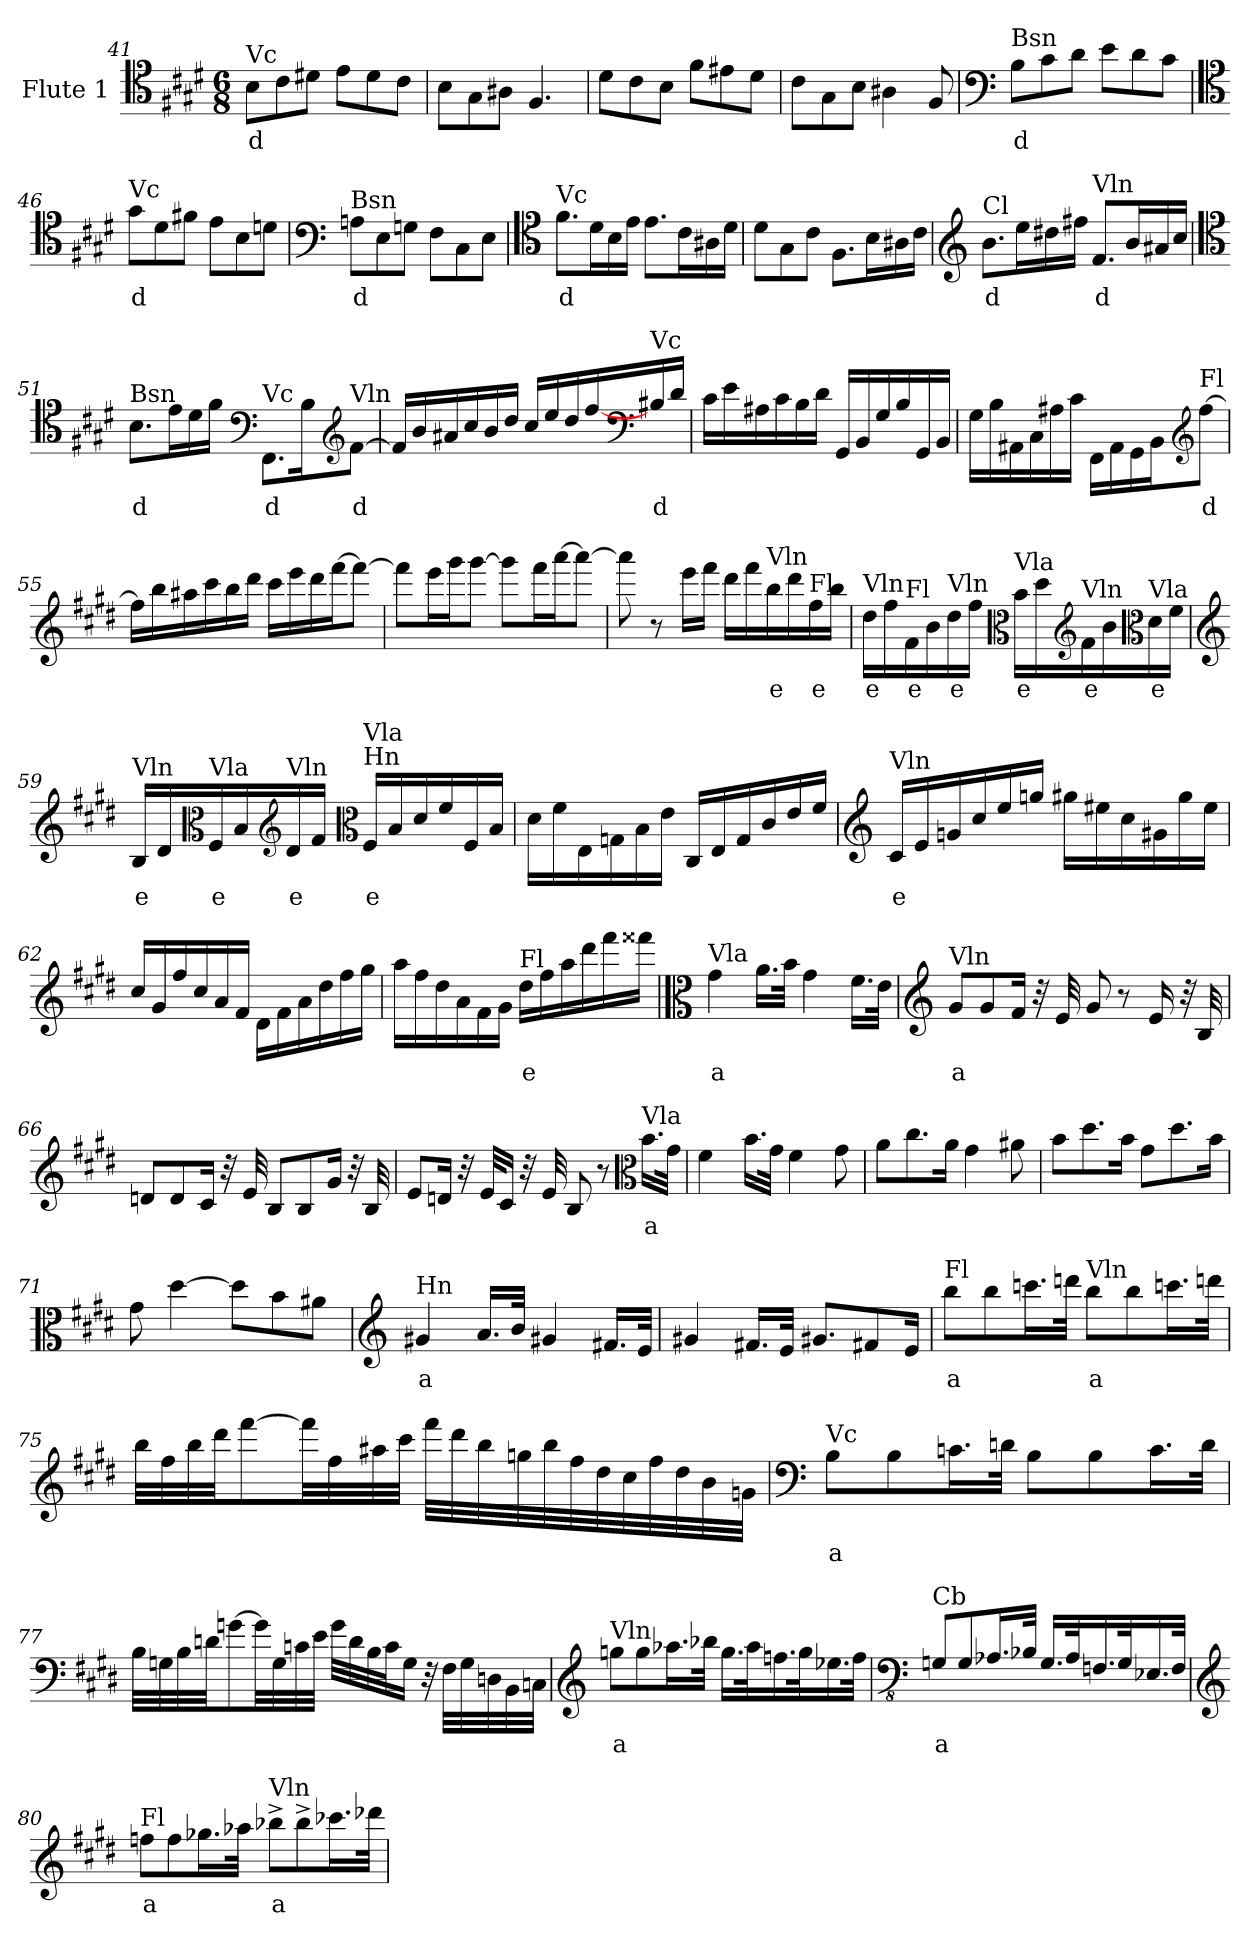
**kern	**text
*part1	*part1
*staff1	*staff1
*I"Flute 1	*
*I'Fl 1	*
*clefC4	*
*k[f#c#g#d#]	*
*M6/8	*
=41	=41
!LO:TX:a:t=Vc	!
!	!LO:LY:color=#FF0000
8B\L	d
8c#\	.
8d#X\J	.
8e\L	.
8d#\	.
8c#\J	.
=42	=42
8B\L	.
8G#\	.
8A#X\J	.
4.F#	.
=43	=43
8d#\L	.
8c#\	.
8B\J	.
8f#\L	.
8e#X\	.
8d#\J	.
=44	=44
8c#\L	.
8G#\	.
8B\J	.
4A#X	.
8F#	.
=45	=45
*clefF4	*
!LO:TX:a:t=Bsn	!
!	!LO:LY:color=#FF0000
8B\L	d
8c#\	.
8d#\J	.
8e\L	.
8d#\	.
8c#\J	.
=46	=46
*clefC4	*
!LO:TX:a:t=Vc	!
!	!LO:LY:color=#FF0000
8g#\L	d
8d#\	.
8f#X\J	.
8e\L	.
8B\	.
8dn\J	.
=47	=47
*clefF4	*
!LO:TX:a:t=Bsn	!
!	!LO:LY:color=#FF0000
8An\L	d
8E\	.
8Gn\J	.
8F#\L	.
8C#\	.
8E\J	.
=48	=48
*clefC4	*
!LO:TX:a:t=Vc	!
!	!LO:LY:color=#FF0000
8.f#\L	d
16d#\L	.
16B\	.
16e\JJ	.
8.e\L	.
16c#\L	.
16A#X\	.
16d#\JJ	.
=49	=49
8d#\L	.
8G#\	.
8c#\J	.
8.F#\L	.
16B\L	.
16A#X\	.
16c#\JJ	.
=50	=50
*clefG2	*
!LO:TX:a:t=Cl	!
!	!LO:LY:color=#FF0000
8.b\L	d
16ee\L	.
16dd#X\	.
16ff#X\JJ	.
!LO:TX:a:t=Vln	!
!	!LO:LY:color=#FF0000
8.f#/L	d
16b/L	.
16a#X/	.
16cc#/JJ	.
=51	=51
*clefC4	*
!LO:TX:a:t=Bsn	!
!	!LO:LY:color=#FF0000
8.B\L	d
16e\L	.
16d#\	.
16f#\JJ	.
*clefF4	*
!LO:TX:a:t=Vc	!
!	!LO:LY:color=#FF0000
8.FF#\L	d
16B\K	.
*clefG2	*
!LO:TX:a:t=Vln	!
!	!LO:LY:color=#FF0000
[8f#\J	d
=52	=52
16f#/LL]	.
16b/	.
16a#X/	.
16cc#/	.
16b/	.
16dd#/JJ	.
16cc#/LL	.
16ee/	.
16dd#/	.
[16ff#/	.
*clefF4	*
!LO:TX:a:t=Vc	!
!	!LO:LY:color=#FF0000
16B#X/	d
16d#/JJ	.
=53	=53
16c#\LL	.
16e\	.
16A#X\	.
16c#\	.
16B\	.
16d#\JJ	.
16GG#/LL	.
16BB/	.
16G#/	.
16B/	.
16GG#/	.
16BB/JJ	.
=54	=54
16G#\LL	.
16B\	.
16AA#X\	.
16C#\	.
16A#X\	.
16c#\JJ	.
16FF#\LL	.
16AA#\	.
16GG#\	.
16BB\J	.
*clefG2	*
!LO:TX:a:t=Fl	!
!	!LO:LY:color=#FF0000
[8ff#\J	d
=55	=55
16ff#\LL]	.
16bb\	.
16aa#X\	.
16ccc#\	.
16bb\	.
16ddd#\JJ	.
16ccc#\LL	.
16eee\	.
16ddd#\	.
[16fff#\J	.
8fff#\J_	.
=56	=56
8fff#\L]	.
16eee\L	.
16ggg#\J	.
[8ggg#\J	.
8ggg#\L]	.
16fff#\L	.
[16aaa\J	.
8aaa\J_	.
=57	=57
8aaa]	.
8r	.
16eee\LL	.
16fff#\JJ	.
16ddd#\LL	.
16fff#\	.
!LO:TX:a:t=Vln	!
!	!LO:LY:color=#FF0000
16bb\	e
16ddd#\	.
!LO:TX:a:t=Fl	!
!	!LO:LY:color=#FF0000
16ff#\	e
16bb\JJ	.
=58	=58
!LO:TX:a:t=Vln	!
!	!LO:LY:color=#FF0000
16dd#\LL	e
16ff#\	.
!LO:TX:a:t=Fl	!
!	!LO:LY:color=#FF0000
16f#\	e
16b\	.
!LO:TX:a:t=Vln	!
!	!LO:LY:color=#FF0000
16dd#\	e
16ff#\JJ	.
*clefC3	*
!LO:TX:a:t=Vla	!
!	!LO:LY:color=#FF0000
16b\LL	e
16dd#\	.
*clefG2	*
!LO:TX:a:t=Vln	!
!	!LO:LY:color=#FF0000
16f#\	e
16b\	.
*clefC3	*
!LO:TX:a:t=Vla	!
!	!LO:LY:color=#FF0000
16d#\	e
16f#\JJ	.
=59	=59
*clefG2	*
!LO:TX:a:t=Vln	!
!	!LO:LY:color=#FF0000
16B/LL	e
16d#/	.
*clefC3	*
!LO:TX:a:t=Vla	!
!	!LO:LY:color=#FF0000
16F#/	e
16B/	.
*clefG2	*
!LO:TX:a:t=Vln	!
!	!LO:LY:color=#FF0000
16d#/	e
16f#/JJ	.
*clefC3	*
!LO:TX:a:t=Hn	!
!LO:TX:a:t=Vla	!
!	!LO:LY:color=#FF0000
16F#/LL	e
16B/	.
16d#/	.
16f#/	.
16F#/	.
16B/JJ	.
=60	=60
16d#\LL	.
16f#\	.
16E\	.
16Gn\	.
16B\	.
16e\JJ	.
16C#/LL	.
16E/	.
16G/	.
16c#/	.
16e/	.
16f#/JJ	.
=61	=61
*clefG2	*
!LO:TX:a:t=Vln	!
!	!LO:LY:color=#FF0000
16c#/LL	e
16e/	.
16gn/	.
16cc#/	.
16ee/	.
16ggn/JJ	.
16gg#X\LL	.
16ee#X\	.
16cc#\	.
16g#X\	.
16gg#\	.
16ee#\JJ	.
=62	=62
16cc#/LL	.
16g#/	.
16ff#/	.
16cc#/	.
16a/	.
16f#/JJ	.
16d#\LL	.
16f#\	.
16a\	.
16dd#\	.
16ff#\	.
16gg#\JJ	.
=63	=63
16aa\LL	.
16ff#\	.
16dd#\	.
16a\	.
16f#\	.
16g#\JJ	.
!LO:TX:a:t=Fl	!
!	!LO:LY:color=#FF0000
16dd#\LL	e
16ff#\	.
16aa\	.
16ddd#\	.
16fff#\	.
16fff##X\JJ	.
=64	=64
*clefC3	*
!LO:TX:a:t=Vla	!
!	!LO:LY:color=#FF0000
4g#	a
16.a\LL	.
32b\JJk	.
4g#	.
16.f#\LL	.
32e\JJk	.
=65	=65
*clefG2	*
!LO:TX:a:t=Vln	!
!	!LO:LY:color=#FF0000
8g#/L	a
8g#/	.
16f#/Jk	.
32r	.
32e	.
8g#/	.
8r	.
16e	.
32r	.
32B	.
=66	=66
8dn/L	.
8d/	.
16c#/Jk	.
32r	.
32e	.
8B/L	.
8B/	.
16g#/Jk	.
32r	.
32B	.
=67	=67
8e/L	.
16dn/Jk	.
32r	.
32e/KLL	.
16c#/JJ	.
32r	.
32e	.
8B	.
8r	.
*clefC3	*
!LO:TX:a:t=Vla	!
!	!LO:LY:color=#FF0000
16.b\LL	a
32g#\JJk	.
=68	=68
4f#	.
16.b\LL	.
32g#\JJk	.
4f#	.
8g#	.
=69	=69
8a\L	.
8.cc#\	.
16a\Jk	.
4g#	.
8a#X	.
=70	=70
8b\L	.
8.dd#\	.
16b\Jk	.
8g#\L	.
8.dd#\	.
16b\Jk	.
=71	=71
8g#	.
[4dd#	.
8dd#\L]	.
8b\	.
8a#X\J	.
=72	=72
*clefG2	*
!LO:TX:a:t=Hn	!
!	!LO:LY:color=#FF0000
4g#X	a
16.a/LL	.
32b/JJk	.
4g#X	.
16.f#X/LL	.
32e/JJk	.
=73	=73
4g#X	.
16.f#X/LL	.
32e/JJk	.
8.g#X/L	.
8f#X/	.
16e/Jk	.
=74	=74
!LO:TX:a:t=Fl	!
!	!LO:LY:color=#FF0000
8bb\L	a
8bb\	.
16.cccn\L	.
32dddn\JJk	.
!LO:TX:a:t=Vln	!
!	!LO:LY:color=#FF0000
8bb\L	a
8bb\	.
16.cccn\L	.
32dddn\JJk	.
=75	=75
32bb\LLL	.
32ff#\	.
32bb\	.
32ddd#\JJ	.
[8fff#\	.
32fff#\LL]	.
32ff#\	.
32aa#X\	.
32ccc#\JJJ	.
32fff#\LLL	.
32ddd#\	.
32bb\	.
32ggn\	.
32bb\	.
32ff#\	.
32dd#\	.
32cc#\	.
32ff#\	.
32dd#\	.
32b\	.
32gn\JJJ	.
=76	=76
*clefF4	*
!LO:TX:a:t=Vc	!
!	!LO:LY:color=#FF0000
8B\L	a
8B\	.
16.cn\L	.
32dn\JJk	.
8B\L	.
8B\	.
16.c\L	.
32d\JJk	.
=77	=77
32B\LLL	.
32Gn\	.
32B\	.
32dn\JJ	.
[8gn\	.
32g\LL]	.
32G\	.
32cn\	.
32e\JJJ	.
32g\LLL	.
32d\	.
32B\	.
32c\J	.
16G\JJ	.
32r	.
32F#\LLL	.
32G\	.
32Dn\	.
32BB\	.
32Cn\JJJ	.
=78	=78
*clefG2	*
!LO:TX:a:t=Vln	!
!	!LO:LY:color=#FF0000
8ggn\L	a
8gg\	.
16.aa-X\L	.
32bb-X\JJk	.
16.gg\LL	.
32aa-\K	.
16.ffn\	.
32gg\K	.
16.ee-X\	.
32ff\JJk	.
=79	=79
*clefFv4	*
!LO:TX:a:t=Cb	!
!	!LO:LY:color=#FF0000
8GGn/L	a
8GG/	.
16.AA-X/L	.
32BB-X/JJk	.
16.GG/LL	.
32AA-/K	.
16.FFn/	.
32GG/K	.
16.EE-X/	.
32FF/JJk	.
=80	=80
*clefG2	*
!LO:TX:a:t=Fl	!
!	!LO:LY:color=#FF0000
8ffn\L	a
8ff\	.
16.gg-X\L	.
32aa-X\JJk	.
!LO:TX:a:t=Vln	!
!	!LO:LY:color=#FF0000
8bb-^\L	a
8bb-^\	.
16.ccc-X\L	.
32ddd-X\JJk	.
=	=
*-	*-
